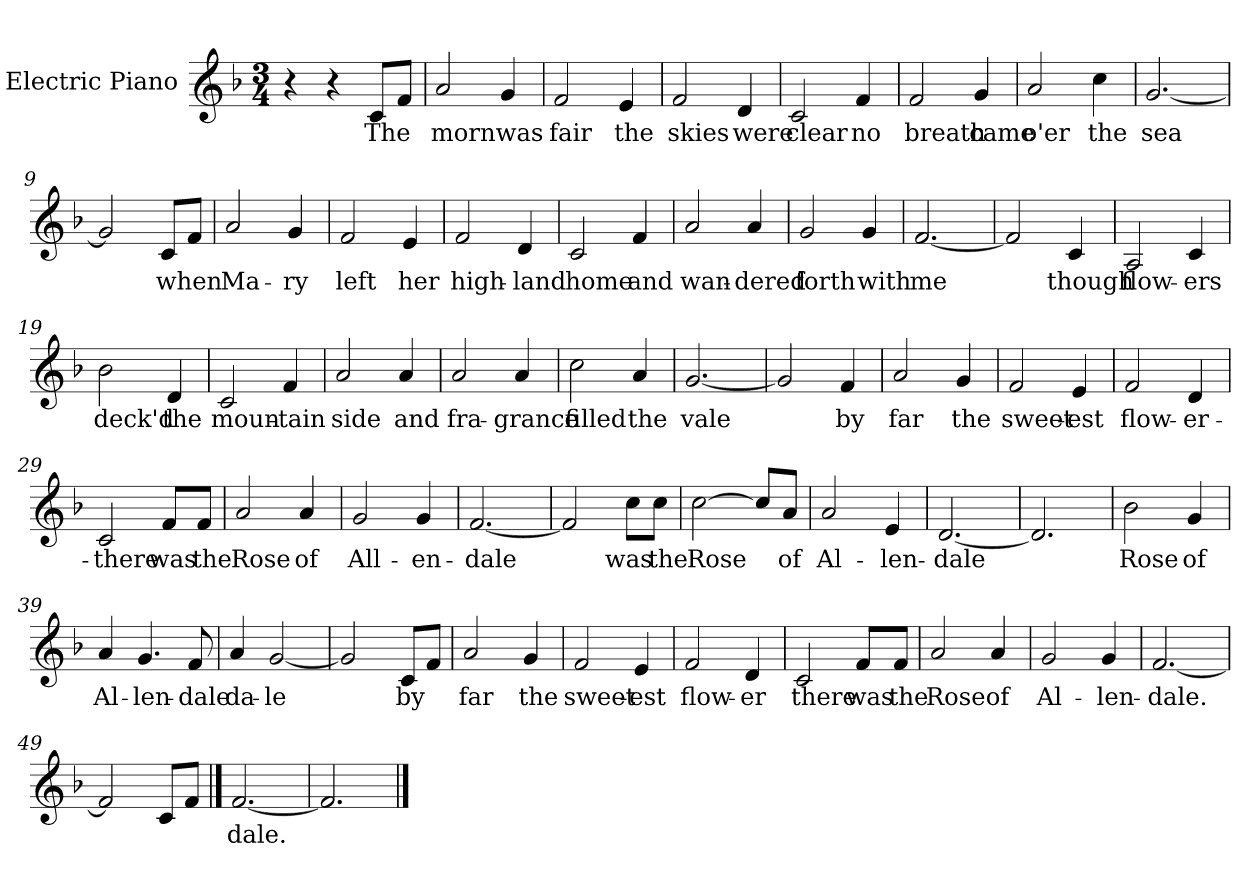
**kern	**text
*part1	*part1
*staff1	*staff1
*I"Electric Piano	*
*I'E.Pno	*
*clefG2	*
*k[b-]	*
*F:	*
*M3/4	*
=1	=1
4r	.
4r	.
8c/L	The
8f/J	.
=2	=2
2a/	morn
4g/	was
=3	=3
2f/	fair
4e/	the
=4	=4
2f/	skies
4d/	were
=5	=5
2c/	clear
4f/	no
=6	=6
2f/	breath
4g/	came
!!LO:LB:g=z
=7	=7
2a/	o'er
4cc\	the
=8	=8
[2.g/	sea
=9	=9
2g/]	.
8c/L	when
8f/J	.
=10	=10
2a/	Ma-
4g/	-ry
=11	=11
2f/	left
4e/	her
=12	=12
2f/	high-
4d/	-land
=13	=13
2c/	home
4f/	and
=14	=14
2a/	wan-
4a/	-dered
!!LO:LB:g=z
=15	=15
2g/	forth
4g/	with
=16	=16
[2.f/	me
=17	=17
2f/]	.
4c/	though
=18	=18
2A/	flow-
4c/	-ers
=19	=19
2b-\	deck'd
4d/	the
=20	=20
2c/	moun-
4f/	-tain
=21	=21
2a/	side
4a/	and
!!LO:LB:g=z
=22	=22
2a/	fra-
4a/	-grance
=23	=23
2cc\	filled
4a/	the
=24	=24
[2.g/	vale
=25	=25
2g/]	.
4f/	by
=26	=26
2a/	far
4g/	the
=27	=27
2f/	sweet-
4e/	-est
=28	=28
2f/	flow-
4d/	-er-
!!LO:LB:g=z
=29	=29
2c/	there
8f/L	was
8f/J	the
=30	=30
2a/	Rose
4a/	of
=31	=31
2g/	All-
4g/	-en-
=32	=32
[2.f/	-dale
=33	=33
2f/]	.
8cc\L	was
8cc\J	the
=34	=34
[2cc\	Rose
8cc/L]	.
8a/J	of
=35	=35
2a/	Al-
4e/	-len-
=36	=36
[2.d/	-dale
!!LO:LB:g=z
=37	=37
2.d/]	.
=38	=38
2b-\	Rose
4g/	of
=39	=39
4a/	Al-
4.g/	-len-
8f/	-dale
=40	=40
4a/	da-
[2g/	-le
=41	=41
2g/]	.
8c/L	by
8f/J	.
=42	=42
2a/	far
4g/	the
=43	=43
2f/	sweet-
4e/	-est
=44	=44
2f/	flow-
4d/	-er
!!LO:LB:g=z
=45	=45
2c/	there
8f/L	was
8f/J	the
=46	=46
2a/	Rose
4a/	of
=47	=47
2g/	Al-
4g/	-len-
=48	=48
[2.f/	-dale.
=49	=49
2f/]	.
8c/L	.
8f/J	.
==50	==50
[2.f/	dale.
=51	=51
2.f/]	.
==	==
*-	*-
